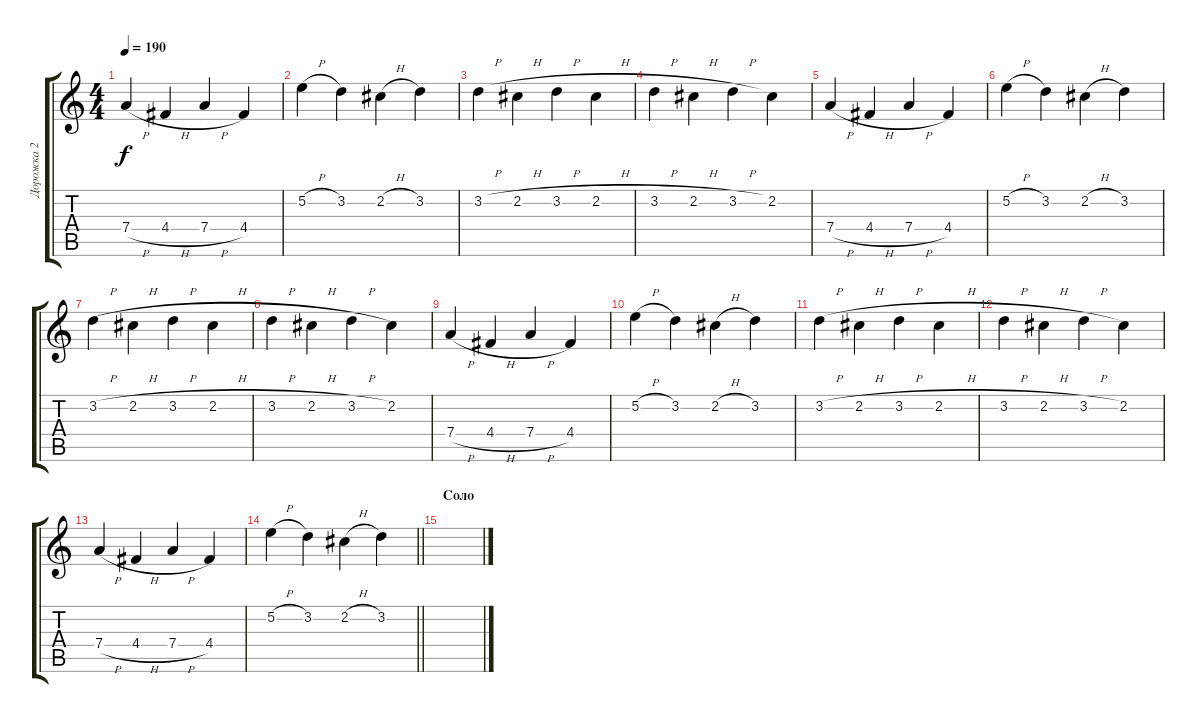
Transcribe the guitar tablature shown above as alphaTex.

\track ("Дорожка 2" "Дорожка 2") {instrument distortionguitar}
\staff {score tabs}
\tuning (E4 B3 G3 D3 A2 Db2) {hide}
\ts (4 4)
\tempo 190
\clef g2
\ks c
7.4{h}.4{dy f} 4.4{h}.4 7.4{h}.4 4.4.4 |
5.2{h}.4 3.2.4 2.2{h}.4 3.2.4 |
3.2{h}.4 2.2{h}.4 3.2{h}.4 2.2{h}.4 |
3.2{h}.4 2.2{h}.4 3.2{h}.4 2.2.4 |
7.4{h}.4 4.4{h}.4 7.4{h}.4 4.4.4 |
5.2{h}.4 3.2.4 2.2{h}.4 3.2.4 |
3.2{h}.4 2.2{h}.4 3.2{h}.4 2.2{h}.4 |
3.2{h}.4 2.2{h}.4 3.2{h}.4 2.2.4 |
7.4{h}.4 4.4{h}.4 7.4{h}.4 4.4.4 |
5.2{h}.4 3.2.4 2.2{h}.4 3.2.4 |
3.2{h}.4 2.2{h}.4 3.2{h}.4 2.2{h}.4 |
3.2{h}.4 2.2{h}.4 3.2{h}.4 2.2.4 |
7.4{h}.4 4.4{h}.4 7.4{h}.4 4.4.4 |
\barLineRight lightlight
5.2{h}.4 3.2.4 2.2{h}.4 3.2.4 |
\section ("" "Соло")
